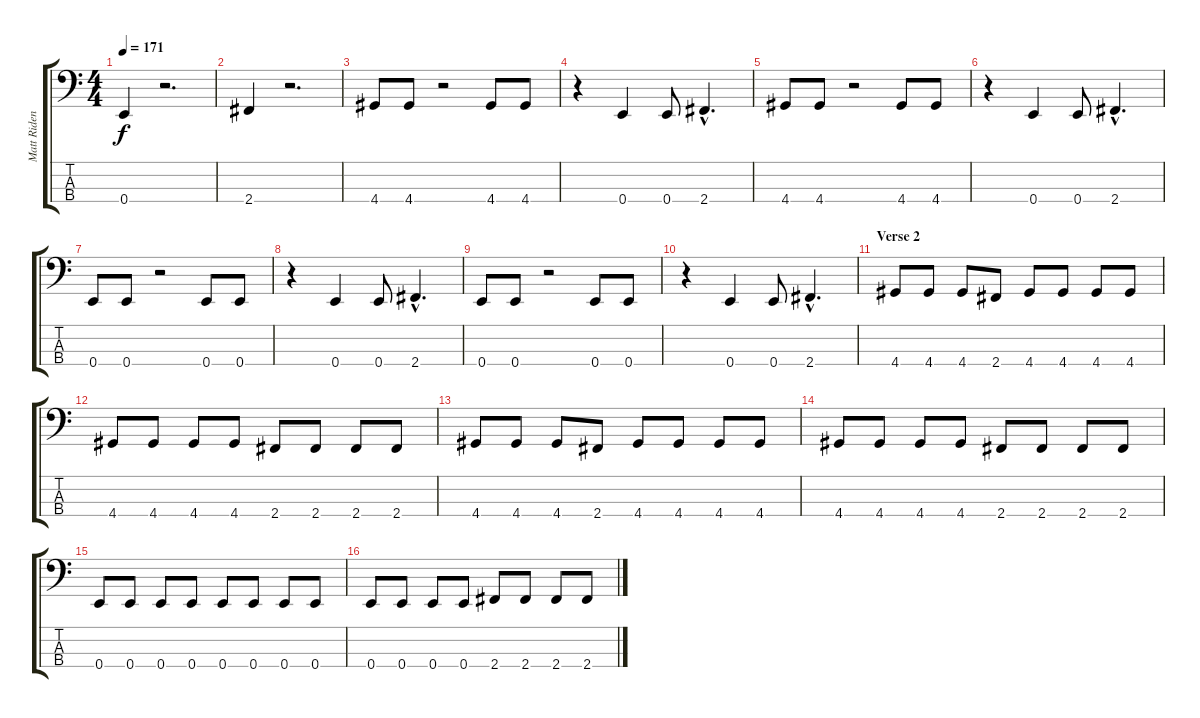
\track ("Matt Ridenour (Bass)" "Matt Riden") {instrument electricbasspick}
\staff {score tabs}
\tuning (G2 D2 A1 E1) {hide}
\ts (4 4)
\tempo 171
\clef f4
\ks c
0.4.4{dy f} r.2{d} |
2.4.4 r.2{d} |
4.4.8 4.4.8 r.2 4.4.8 4.4.8 |
r.4 0.4.4 0.4.8 2.4{hac}.4{d} |
4.4.8 4.4.8 r.2 4.4.8 4.4.8 |
r.4 0.4.4 0.4.8 2.4{hac}.4{d} |
0.4.8 0.4.8 r.2 0.4.8 0.4.8 |
r.4 0.4.4 0.4.8 2.4{hac}.4{d} |
0.4.8 0.4.8 r.2 0.4.8 0.4.8 |
r.4 0.4.4 0.4.8 2.4{hac}.4{d} |
\section ("" "Verse 2")
4.4.8 4.4.8 4.4.8 2.4.8 4.4.8 4.4.8 4.4.8 4.4.8 |
4.4.8 4.4.8 4.4.8 4.4.8 2.4.8 2.4.8 2.4.8 2.4.8 |
4.4.8 4.4.8 4.4.8 2.4.8 4.4.8 4.4.8 4.4.8 4.4.8 |
4.4.8 4.4.8 4.4.8 4.4.8 2.4.8 2.4.8 2.4.8 2.4.8 |
0.4.8 0.4.8 0.4.8 0.4.8 0.4.8 0.4.8 0.4.8 0.4.8 |
0.4.8 0.4.8 0.4.8 0.4.8 2.4.8 2.4.8 2.4.8 2.4.8
